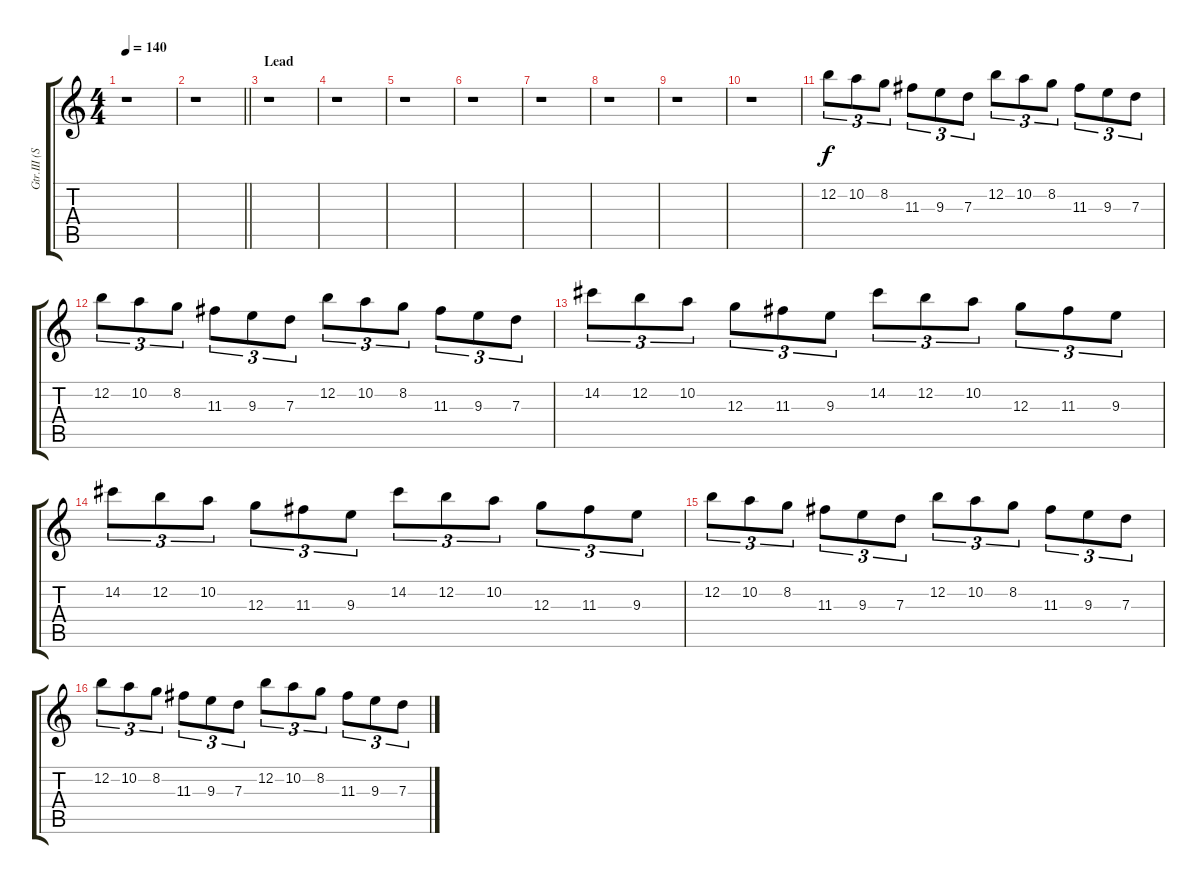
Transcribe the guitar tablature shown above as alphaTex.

\track ("Gtr.III (Studio)" "Gtr.III (S") {instrument distortionguitar}
\staff {score tabs}
\tuning (E4 B3 G3 D3 A2 E2) {hide}
\ts (4 4)
\tempo 140
\clef g2
\ks c
r.1{dy f} |
\barLineRight lightlight
r.1 |
\section ("" "Lead")
r.1 |
r.1 |
r.1 |
r.1 |
r.1 |
r.1 |
r.1 |
r.1 |
12.2.8{tu (3 2)} 10.2.8{tu (3 2)} 8.2.8{tu (3 2)} 11.3.8{tu (3 2)} 9.3.8{tu (3 2)} 7.3.8{tu (3 2)} 12.2.8{tu (3 2)} 10.2.8{tu (3 2)} 8.2.8{tu (3 2)} 11.3.8{tu (3 2)} 9.3.8{tu (3 2)} 7.3.8{tu (3 2)} |
12.2.8{tu (3 2)} 10.2.8{tu (3 2)} 8.2.8{tu (3 2)} 11.3.8{tu (3 2)} 9.3.8{tu (3 2)} 7.3.8{tu (3 2)} 12.2.8{tu (3 2)} 10.2.8{tu (3 2)} 8.2.8{tu (3 2)} 11.3.8{tu (3 2)} 9.3.8{tu (3 2)} 7.3.8{tu (3 2)} |
14.2.8{tu (3 2)} 12.2.8{tu (3 2)} 10.2.8{tu (3 2)} 12.3.8{tu (3 2)} 11.3.8{tu (3 2)} 9.3.8{tu (3 2)} 14.2.8{tu (3 2)} 12.2.8{tu (3 2)} 10.2.8{tu (3 2)} 12.3.8{tu (3 2)} 11.3.8{tu (3 2)} 9.3.8{tu (3 2)} |
14.2.8{tu (3 2)} 12.2.8{tu (3 2)} 10.2.8{tu (3 2)} 12.3.8{tu (3 2)} 11.3.8{tu (3 2)} 9.3.8{tu (3 2)} 14.2.8{tu (3 2)} 12.2.8{tu (3 2)} 10.2.8{tu (3 2)} 12.3.8{tu (3 2)} 11.3.8{tu (3 2)} 9.3.8{tu (3 2)} |
12.2.8{tu (3 2)} 10.2.8{tu (3 2)} 8.2.8{tu (3 2)} 11.3.8{tu (3 2)} 9.3.8{tu (3 2)} 7.3.8{tu (3 2)} 12.2.8{tu (3 2)} 10.2.8{tu (3 2)} 8.2.8{tu (3 2)} 11.3.8{tu (3 2)} 9.3.8{tu (3 2)} 7.3.8{tu (3 2)} |
12.2.8{tu (3 2)} 10.2.8{tu (3 2)} 8.2.8{tu (3 2)} 11.3.8{tu (3 2)} 9.3.8{tu (3 2)} 7.3.8{tu (3 2)} 12.2.8{tu (3 2)} 10.2.8{tu (3 2)} 8.2.8{tu (3 2)} 11.3.8{tu (3 2)} 9.3.8{tu (3 2)} 7.3.8{tu (3 2)}
